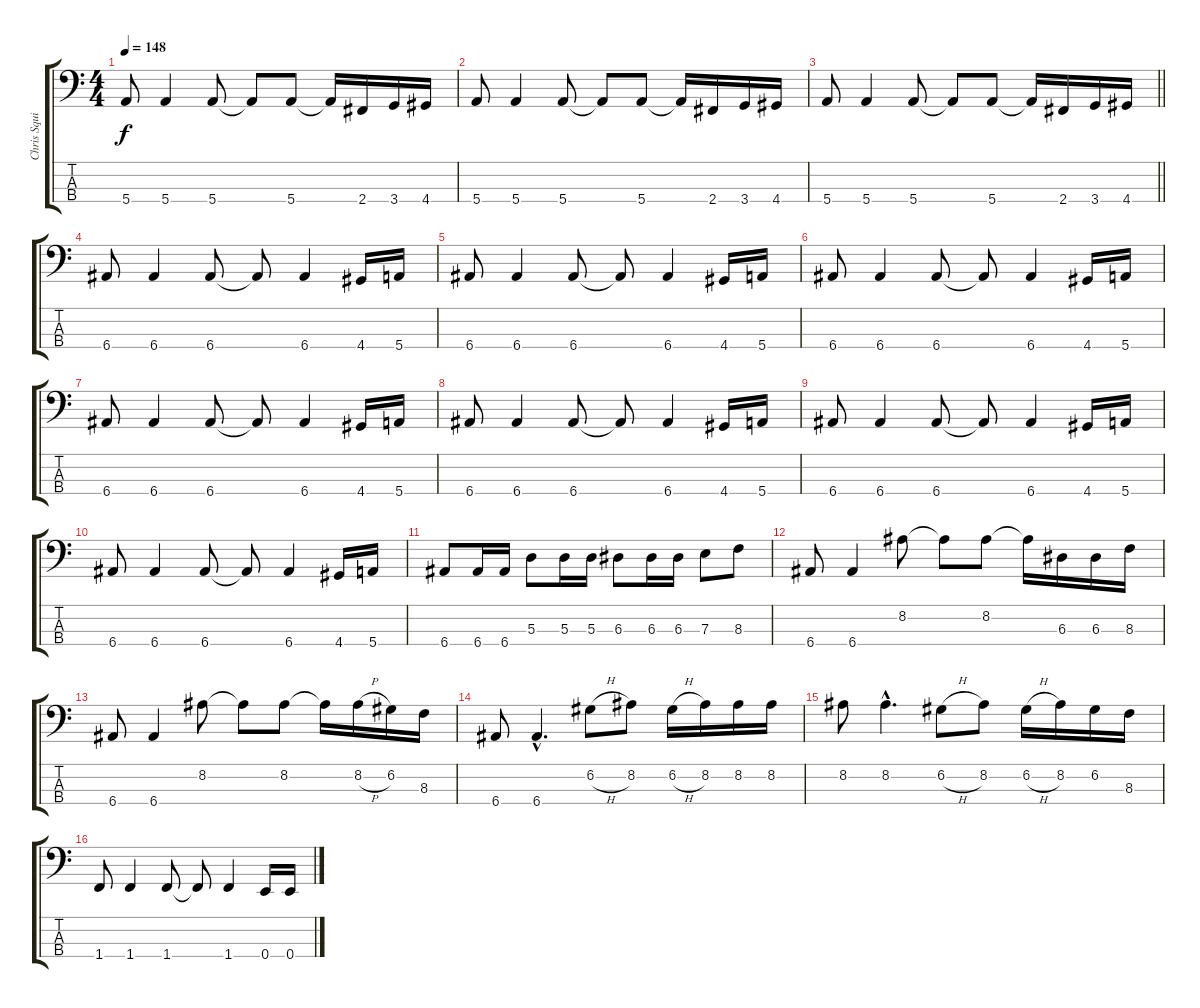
\track ("Chris Squire" "Chris Squi") {instrument electricbasspick}
\staff {score tabs}
\tuning (G2 D2 A1 E1) {hide}
\ts (4 4)
\tempo 148
\clef f4
\ks c
5.4.8{dy f} 5.4.4 5.4.8 5.4{t}.8 5.4.8 5.4{t}.16 2.4.16 3.4.16 4.4.16 |
5.4.8 5.4.4 5.4.8 5.4{t}.8 5.4.8 5.4{t}.16 2.4.16 3.4.16 4.4.16 |
\barLineRight lightlight
5.4.8 5.4.4 5.4.8 5.4{t}.8 5.4.8 5.4{t}.16 2.4.16 3.4.16 4.4.16 |
6.4.8 6.4.4 6.4.8 6.4{t}.8 6.4.4 4.4.16 5.4.16 |
6.4.8 6.4.4 6.4.8 6.4{t}.8 6.4.4 4.4.16 5.4.16 |
6.4.8 6.4.4 6.4.8 6.4{t}.8 6.4.4 4.4.16 5.4.16 |
6.4.8 6.4.4 6.4.8 6.4{t}.8 6.4.4 4.4.16 5.4.16 |
6.4.8 6.4.4 6.4.8 6.4{t}.8 6.4.4 4.4.16 5.4.16 |
6.4.8 6.4.4 6.4.8 6.4{t}.8 6.4.4 4.4.16 5.4.16 |
6.4.8 6.4.4 6.4.8 6.4{t}.8 6.4.4 4.4.16 5.4.16 |
6.4.8 6.4.16 6.4.16 5.3.8 5.3.16 5.3.16 6.3.8 6.3.16 6.3.16 7.3.8 8.3.8 |
6.4.8 6.4.4 8.2.8 8.2{t}.8 8.2.8 8.2{t}.16 6.3.16 6.3.16 8.3.16 |
6.4.8 6.4.4 8.2.8 8.2{t}.8 8.2.8 8.2{t}.16 8.2{h}.16 6.2.16 8.3.16 |
6.4.8 6.4{hac}.4{d} 6.2{h}.8 8.2.8 6.2{h}.16 8.2.16 8.2.16 8.2.16 |
8.2.8 8.2{hac}.4{d} 6.2{h}.8 8.2.8 6.2{h}.16 8.2.16 6.2.16 8.3.16 |
1.4.8 1.4.4 1.4.8 1.4{t}.8 1.4.4 0.4.16 0.4.16
